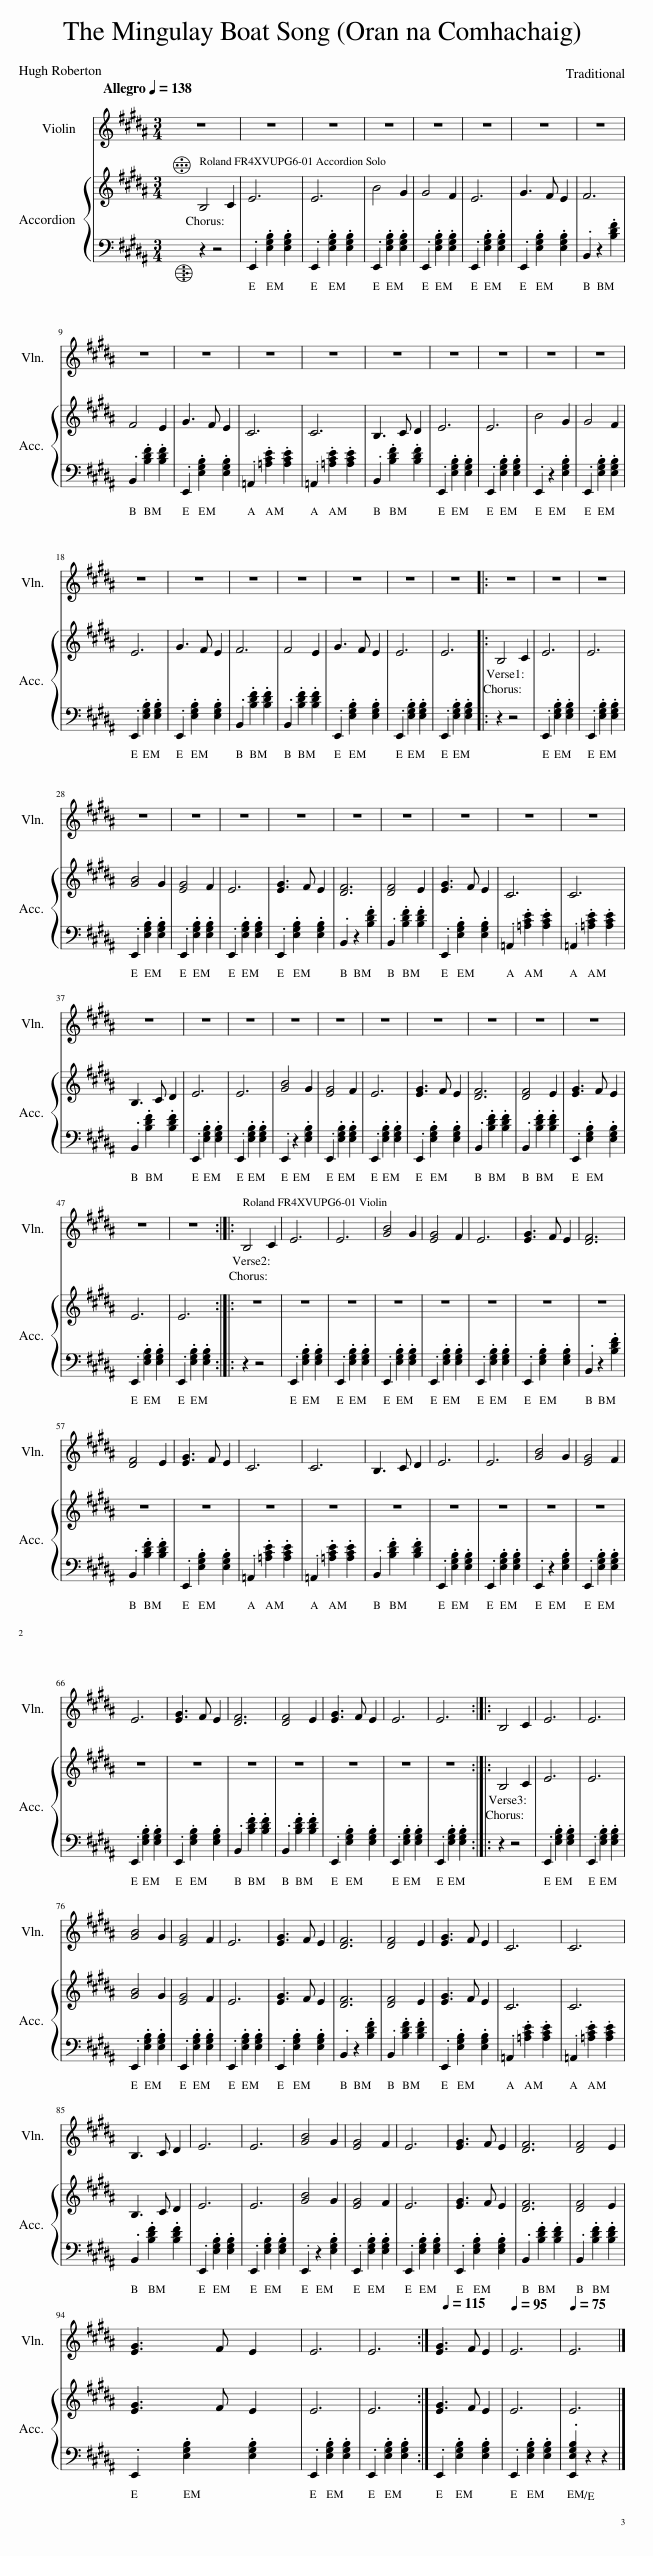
X:1
%%score 1 { 2 | 3 }
L:1/8
Q:1/4=138
M:3/4
I:linebreak $
K:B
V:1 treble
V:2 treble
V:3 bass
V:1
 z6 | z6 | z6 | z6 | z6 | %5
 z6 | z6 | z6 |$ z6 | z6 | %10
 z6 | z6 | z6 | z6 | z6 | %15
 z6 | z6 |$ z6 | z6 | z6 | %20
 z6 | z6 | z6 | z6 |: z6 | %25
 z6 | z6 |$ z6 | z6 | z6 | %30
 z6 | z6 | z6 | z6 | z6 | %35
 z6 |$ z6 | z6 | z6 | z6 | %40
 z6 | z6 | z6 | z6 | z6 | %45
 z6 |$ z6 | z6 :: B,4 C2 | E6 | %50
 E6 | [GB]4 G2 | [EG]4 F2 | E6 | [EG]3 F E2 | %55
 [DF]6 |$ [DF]4 E2 | [EG]3 F E2 | C6 | C6 | %60
 B,3 C D2 | E6 | E6 | [GB]4 G2 | [EG]4 F2 |$ %65
 E6 | [EG]3 F E2 | [DF]6 | [DF]4 E2 | [EG]3 F E2 | %70
 E6 | E6 :: B,4 C2 | E6 | E6 |$ %75
 [GB]4 G2 | [EG]4 F2 | E6 | [EG]3 F E2 | [DF]6 | %80
 [DF]4 E2 | [EG]3 F E2 | C6 | C6 |$ B,3 C D2 | %85
 E6 | E6 | [GB]4 G2 | [EG]4 F2 | E6 | %90
 [EG]3 F E2 | [DF]6 | [DF]4 E2 |$ [EG]3 F E2 | E6 | %95
 E6 :|[Q:1/4=115] [EG]3 F E2 |[Q:1/4=95] E6 |[Q:1/4=75] E6 |] %99
V:2
 B,4 C2 | E6 | E6 | B4 G2 | G4 F2 | %5
 E6 | G3 F E2 | F6 |$ F4 E2 | G3 F E2 | %10
 C6 | C6 | B,3 C D2 | E6 | E6 | %15
 B4 G2 | G4 F2 |$ E6 | G3 F E2 | F6 | %20
 F4 E2 | G3 F E2 | E6 | E6 |: B,4 C2 | %25
 E6 | E6 |$ [GB]4 G2 | [EG]4 F2 | E6 | %30
 [EG]3 F E2 | [DF]6 | [DF]4 E2 | [EG]3 F E2 | C6 | %35
 C6 |$ B,3 C D2 | E6 | E6 | [GB]4 G2 | %40
 [EG]4 F2 | E6 | [EG]3 F E2 | [DF]6 | [DF]4 E2 | %45
 [EG]3 F E2 |$ E6 | E6 :: z6 | z6 | %50
 z6 | z6 | z6 | z6 | z6 | %55
 z6 |$ z6 | z6 | z6 | z6 | %60
 z6 | z6 | z6 | z6 | z6 |$ %65
 z6 | z6 | z6 | z6 | z6 | %70
 z6 | z6 :: B,4 C2 | E6 | E6 |$ %75
 [GB]4 G2 | [EG]4 F2 | E6 | [EG]3 F E2 | [DF]6 | %80
 [DF]4 E2 | [EG]3 F E2 | C6 | C6 |$ B,3 C D2 | %85
 E6 | E6 | [GB]4 G2 | [EG]4 F2 | E6 | %90
 [EG]3 F E2 | [DF]6 | [DF]4 E2 |$ [EG]3 F E2 | E6 | %95
 E6 :| [EG]3 F E2 | E6 | E6 |] %99
V:3
 z2 z4 | .E,,2 .[E,G,B,]2 .[E,G,B,]2 | .E,,2 .[E,G,B,]2 .[E,G,B,]2 | .E,,2 .[E,G,B,]2 .[E,G,B,]2 | .E,,2 .[E,G,B,]2 .[E,G,B,]2 | %5
 .E,,2 .[E,G,B,]2 .[E,G,B,]2 | .E,,2 .[E,G,B,]2 .[E,G,B,]2 | .B,,2 z2 .[B,DF]2 |$ .B,,2 .[B,DF]2 .[B,DF]2 | .E,,2 .[E,G,B,]2 .[E,G,B,]2 | %10
 .=A,,2 .[=A,CE]2 .[A,CE]2 | .=A,,2 .[=A,CE]2 .[A,CE]2 | .B,,2 .[B,DF]2 .[B,DF]2 | .E,,2 .[E,G,B,]2 .[E,G,B,]2 | .E,,2 .[E,G,B,]2 .[E,G,B,]2 | %15
 .E,,2 z2 .[E,G,B,]2 | .E,,2 .[E,G,B,]2 .[E,G,B,]2 |$ .E,,2 .[E,G,B,]2 .[E,G,B,]2 | .E,,2 .[E,G,B,]2 .[E,G,B,]2 | .B,,2 .[B,DF]2 .[B,DF]2 | %20
 .B,,2 .[B,DF]2 .[B,DF]2 | .E,,2 .[E,G,B,]2 .[E,G,B,]2 | .E,,2 .[E,G,B,]2 .[E,G,B,]2 | .E,,2 .[E,G,B,]2 .[E,G,B,]2 |: z2 z4 | %25
 .E,,2 .[E,G,B,]2 .[E,G,B,]2 | .E,,2 .[E,G,B,]2 .[E,G,B,]2 |$ .E,,2 .[E,G,B,]2 .[E,G,B,]2 | .E,,2 .[E,G,B,]2 .[E,G,B,]2 | .E,,2 .[E,G,B,]2 .[E,G,B,]2 | %30
 .E,,2 .[E,G,B,]2 .[E,G,B,]2 | .B,,2 z2 .[B,DF]2 | .B,,2 .[B,DF]2 .[B,DF]2 | .E,,2 .[E,G,B,]2 .[E,G,B,]2 | .=A,,2 .[=A,CE]2 .[A,CE]2 | %35
 .=A,,2 .[=A,CE]2 .[A,CE]2 |$ .B,,2 .[B,DF]2 .[B,DF]2 | .E,,2 .[E,G,B,]2 .[E,G,B,]2 | .E,,2 .[E,G,B,]2 .[E,G,B,]2 | .E,,2 z2 .[E,G,B,]2 | %40
 .E,,2 .[E,G,B,]2 .[E,G,B,]2 | .E,,2 .[E,G,B,]2 .[E,G,B,]2 | .E,,2 .[E,G,B,]2 .[E,G,B,]2 | .B,,2 .[B,DF]2 .[B,DF]2 | .B,,2 .[B,DF]2 .[B,DF]2 | %45
 .E,,2 .[E,G,B,]2 .[E,G,B,]2 |$ .E,,2 .[E,G,B,]2 .[E,G,B,]2 | .E,,2 .[E,G,B,]2 .[E,G,B,]2 :: z2 z4 | .E,,2 .[E,G,B,]2 .[E,G,B,]2 | %50
 .E,,2 .[E,G,B,]2 .[E,G,B,]2 | .E,,2 .[E,G,B,]2 .[E,G,B,]2 | .E,,2 .[E,G,B,]2 .[E,G,B,]2 | .E,,2 .[E,G,B,]2 .[E,G,B,]2 | .E,,2 .[E,G,B,]2 .[E,G,B,]2 | %55
 .B,,2 z2 .[B,DF]2 |$ .B,,2 .[B,DF]2 .[B,DF]2 | .E,,2 .[E,G,B,]2 .[E,G,B,]2 | .=A,,2 .[=A,CE]2 .[A,CE]2 | .=A,,2 .[=A,CE]2 .[A,CE]2 | %60
 .B,,2 .[B,DF]2 .[B,DF]2 | .E,,2 .[E,G,B,]2 .[E,G,B,]2 | .E,,2 .[E,G,B,]2 .[E,G,B,]2 | .E,,2 z2 .[E,G,B,]2 | .E,,2 .[E,G,B,]2 .[E,G,B,]2 |$ %65
 .E,,2 .[E,G,B,]2 .[E,G,B,]2 | .E,,2 .[E,G,B,]2 .[E,G,B,]2 | .B,,2 .[B,DF]2 .[B,DF]2 | .B,,2 .[B,DF]2 .[B,DF]2 | .E,,2 .[E,G,B,]2 .[E,G,B,]2 | %70
 .E,,2 .[E,G,B,]2 .[E,G,B,]2 | .E,,2 .[E,G,B,]2 .[E,G,B,]2 :: z2 z4 | .E,,2 .[E,G,B,]2 .[E,G,B,]2 | .E,,2 .[E,G,B,]2 .[E,G,B,]2 |$ %75
 .E,,2 .[E,G,B,]2 .[E,G,B,]2 | .E,,2 .[E,G,B,]2 .[E,G,B,]2 | .E,,2 .[E,G,B,]2 .[E,G,B,]2 | .E,,2 .[E,G,B,]2 .[E,G,B,]2 | .B,,2 z2 .[B,DF]2 | %80
 .B,,2 .[B,DF]2 .[B,DF]2 | .E,,2 .[E,G,B,]2 .[E,G,B,]2 | .=A,,2 .[=A,CE]2 .[A,CE]2 | .=A,,2 .[=A,CE]2 .[A,CE]2 |$ .B,,2 .[B,DF]2 .[B,DF]2 | %85
 .E,,2 .[E,G,B,]2 .[E,G,B,]2 | .E,,2 .[E,G,B,]2 .[E,G,B,]2 | .E,,2 z2 .[E,G,B,]2 | .E,,2 .[E,G,B,]2 .[E,G,B,]2 | .E,,2 .[E,G,B,]2 .[E,G,B,]2 | %90
 .E,,2 .[E,G,B,]2 .[E,G,B,]2 | .B,,2 .[B,DF]2 .[B,DF]2 | .B,,2 .[B,DF]2 .[B,DF]2 |$ .E,,2 .[E,G,B,]2 .[E,G,B,]2 | .E,,2 .[E,G,B,]2 .[E,G,B,]2 | %95
 .E,,2 .[E,G,B,]2 .[E,G,B,]2 :| .E,,2 .[E,G,B,]2 .[E,G,B,]2 | .E,,2 .[E,G,B,]2 .[E,G,B,]2 | .[E,,E,G,B,]2 z2 z2 |] %99
